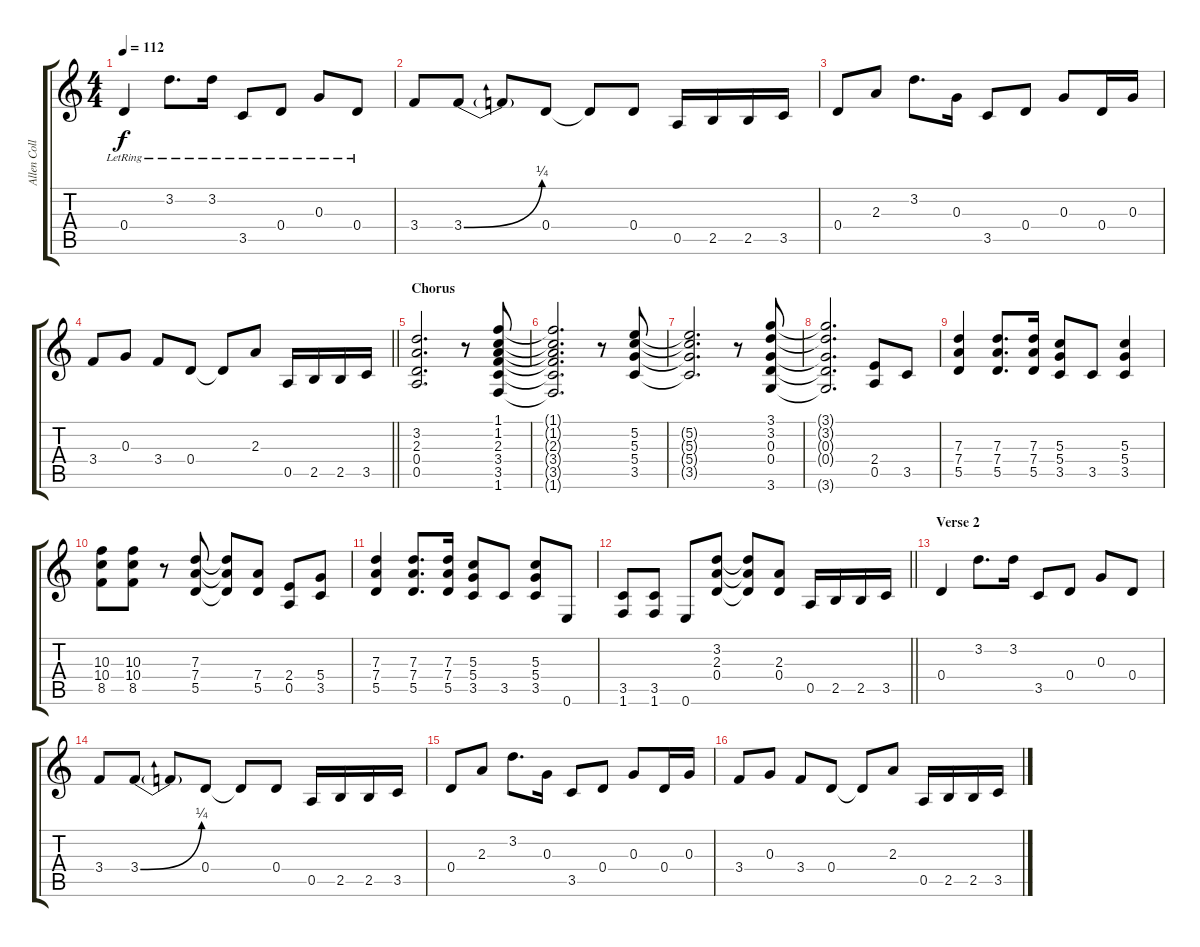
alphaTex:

\track ("Allen Collins" "Allen Coll") {instrument distortionguitar}
\staff {score tabs}
\tuning (E4 B3 G3 D3 A2 E2) {hide}
\ts (4 4)
\tempo 112
\clef g2
\ks c
0.4{lr}.4{dy f} 3.2{lr}.8{d} 3.2{lr}.16 3.5{lr}.8 0.4{lr}.8 0.3{lr}.8 0.4{lr}.8 |
3.4.8 3.4{be (bend 0 0 60 1)}.8 3.4{t}.8 0.4.8 0.4{t}.8 0.4.8 0.5.16 2.5.16 2.5.16 3.5.16 |
0.4.8 2.3.8 3.2.8{d} 0.3.16 3.5.8 0.4.8 0.3.8 0.4.16 0.3.16 |
\barLineRight lightlight
3.4.8 0.3.8 3.4.8 0.4.8 0.4{t}.8 2.3.8 0.5.16 2.5.16 2.5.16 3.5.16 |
\section ("" "Chorus")
(3.2 2.3 0.4 0.5).2{d} r.8 (1.1 1.2 2.3 3.4 3.5 1.6).8 |
(1.1{t} 1.2{t} 2.3{t} 3.4{t} 3.5{t} 1.6{t}).2{d} r.8 (5.2 5.3 5.4 3.5).8 |
(5.2{t} 5.3{t} 5.4{t} 3.5{t}).2{d} r.8 (3.1 3.2 0.3 0.4 3.6).8 |
(3.1{t} 3.2{t} 0.3{t} 0.4{t} 3.6{t}).2{d} (2.4 0.5).8 3.5.8 |
(7.3 7.4 5.5).4 (7.3 7.4 5.5).8{d} (7.3 7.4 5.5).16 (5.3 5.4 3.5).8 3.5.8 (5.3 5.4 3.5).4 |
(10.3 10.4 8.5).8 (10.3 10.4 8.5).8 r.8 (7.3 7.4 5.5).8 (7.3{t} 7.4{t} 5.5{t}).8 (7.4 5.5).8 (2.4 0.5).8 (5.4 3.5).8 |
(7.3 7.4 5.5).4 (7.3 7.4 5.5).8{d} (7.3 7.4 5.5).16 (5.3 5.4 3.5).8 3.5.8 (5.3 5.4 3.5).8 0.6.8 |
\barLineRight lightlight
(3.5 1.6).8 (3.5 1.6).8 0.6.8 (3.2 2.3 0.4).8 (3.2{t} 2.3{t} 0.4{t}).8 (2.3 0.4).8 0.5.16 2.5.16 2.5.16 3.5.16 |
\section ("" "Verse 2")
0.4.4 3.2.8{d} 3.2.16 3.5.8 0.4.8 0.3.8 0.4.8 |
3.4.8 3.4{be (bend 0 0 60 1)}.8 3.4{t}.8 0.4.8 0.4{t}.8 0.4.8 0.5.16 2.5.16 2.5.16 3.5.16 |
0.4.8 2.3.8 3.2.8{d} 0.3.16 3.5.8 0.4.8 0.3.8 0.4.16 0.3.16 |
3.4.8 0.3.8 3.4.8 0.4.8 0.4{t}.8 2.3.8 0.5.16 2.5.16 2.5.16 3.5.16
